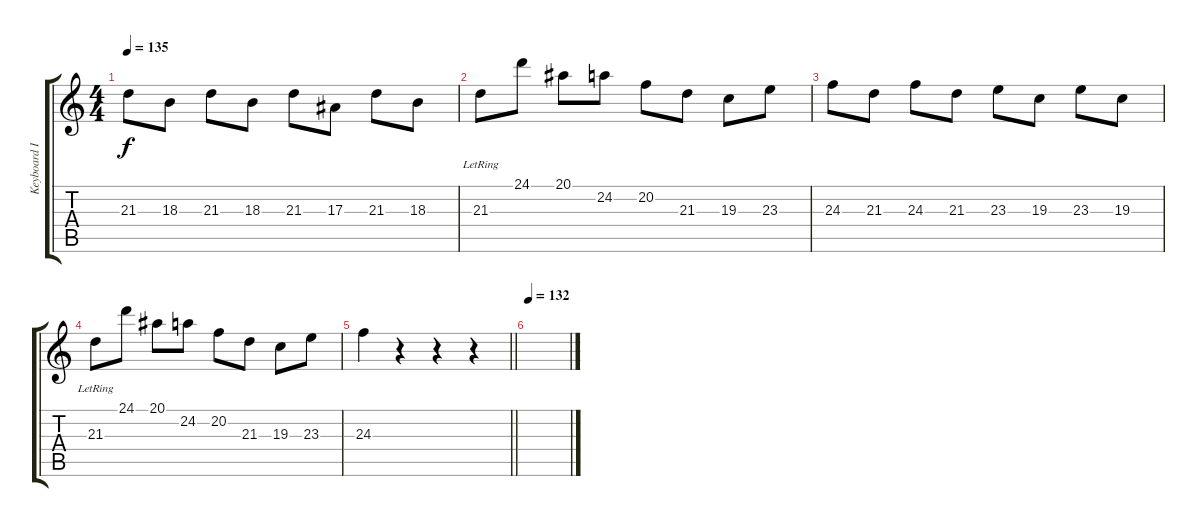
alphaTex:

\track ("Keyboard I" "Keyboard I") {instrument harpsichord}
\staff {score tabs}
\tuning (D4 A3 F3 C3 G2 C2) {hide}
\ts (4 4)
\tempo 135
\clef g2
\ks c
21.3.8{dy f} 18.3.8 21.3.8 18.3.8 21.3.8 17.3.8 21.3.8 18.3.8 |
21.3{lr}.8 24.1.8 20.1.8 24.2.8 20.2.8 21.3.8 19.3.8 23.3.8 |
24.3.8 21.3.8 24.3.8 21.3.8 23.3.8 19.3.8 23.3.8 19.3.8 |
21.3{lr}.8 24.1.8 20.1.8 24.2.8 20.2.8 21.3.8 19.3.8 23.3.8 |
\barLineRight lightlight
24.3.4 r.4 r.4 r.4 |
\tempo 132
